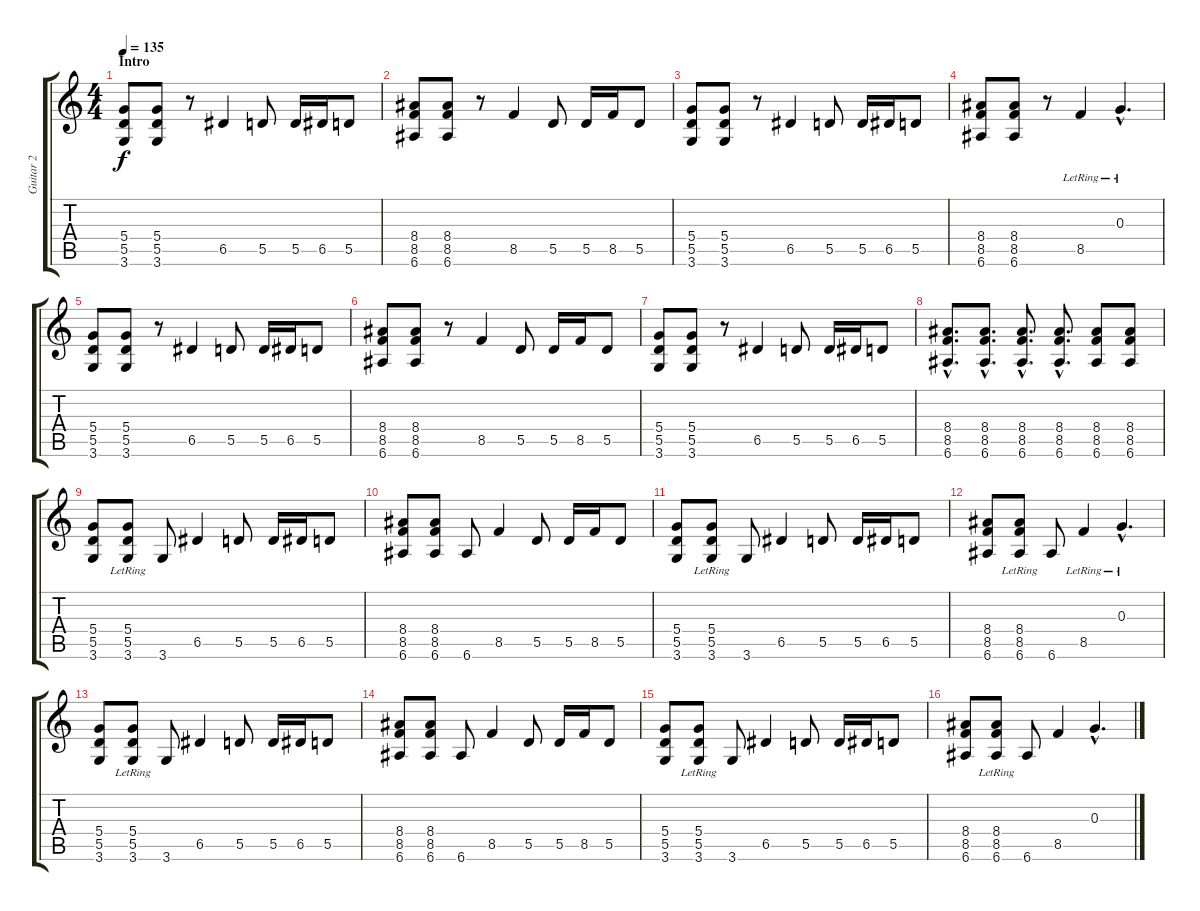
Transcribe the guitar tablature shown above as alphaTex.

\track ("Guitar 2" "Guitar 2") {instrument distortionguitar}
\staff {score tabs}
\tuning (E4 B3 G3 D3 A2 E2) {hide}
\ts (4 4)
\section ("" "Intro")
\tempo 135
\clef g2
\ks c
(5.4 5.5 3.6).8{dy f instrument distortionguitar} (5.4 5.5 3.6).8 r.8 6.5.4 5.5.8 5.5.16 6.5.16 5.5.8 |
(8.4 8.5 6.6).8 (8.4 8.5 6.6).8 r.8 8.5.4 5.5.8 5.5.16 8.5.16 5.5.8 |
(5.4 5.5 3.6).8 (5.4 5.5 3.6).8 r.8 6.5.4 5.5.8 5.5.16 6.5.16 5.5.8 |
(8.4 8.5 6.6).8 (8.4 8.5 6.6).8 r.8 8.5{lr}.4 0.3{hac lr}.4{d} |
(5.4 5.5 3.6).8 (5.4 5.5 3.6).8 r.8 6.5.4 5.5.8 5.5.16 6.5.16 5.5.8 |
(8.4 8.5 6.6).8 (8.4 8.5 6.6).8 r.8 8.5.4 5.5.8 5.5.16 8.5.16 5.5.8 |
(5.4 5.5 3.6).8 (5.4 5.5 3.6).8 r.8 6.5.4 5.5.8 5.5.16 6.5.16 5.5.8 |
(8.4{hac} 8.5{hac} 6.6{hac}).8{d} (8.4{hac} 8.5{hac} 6.6{hac}).8{d} (8.4{hac} 8.5{hac} 6.6{hac}).8{d} (8.4{hac} 8.5{hac} 6.6{hac}).8{d} (8.4 8.5 6.6).8 (8.4 8.5 6.6).8 |
(5.4 5.5 3.6).8 (5.4 5.5{lr} 3.6).8 3.6.8 6.5.4 5.5.8 5.5.16 6.5.16 5.5.8 |
(8.4 8.5 6.6).8 (8.4 8.5 6.6).8 6.6.8 8.5.4 5.5.8 5.5.16 8.5.16 5.5.8 |
(5.4 5.5 3.6).8 (5.4 5.5{lr} 3.6).8 3.6.8 6.5.4 5.5.8 5.5.16 6.5.16 5.5.8 |
(8.4 8.5 6.6).8 (8.4 8.5{lr} 6.6).8 6.6.8 8.5{lr}.4 0.3{hac lr}.4{d} |
(5.4 5.5 3.6).8 (5.4 5.5{lr} 3.6).8 3.6.8 6.5.4 5.5.8 5.5.16 6.5.16 5.5.8 |
(8.4 8.5 6.6).8 (8.4 8.5 6.6).8 6.6.8 8.5.4 5.5.8 5.5.16 8.5.16 5.5.8 |
(5.4 5.5 3.6).8 (5.4 5.5{lr} 3.6).8 3.6.8 6.5.4 5.5.8 5.5.16 6.5.16 5.5.8 |
(8.4 8.5 6.6).8 (8.4 8.5{lr} 6.6).8 6.6.8 8.5.4 0.3{hac}.4{d}
